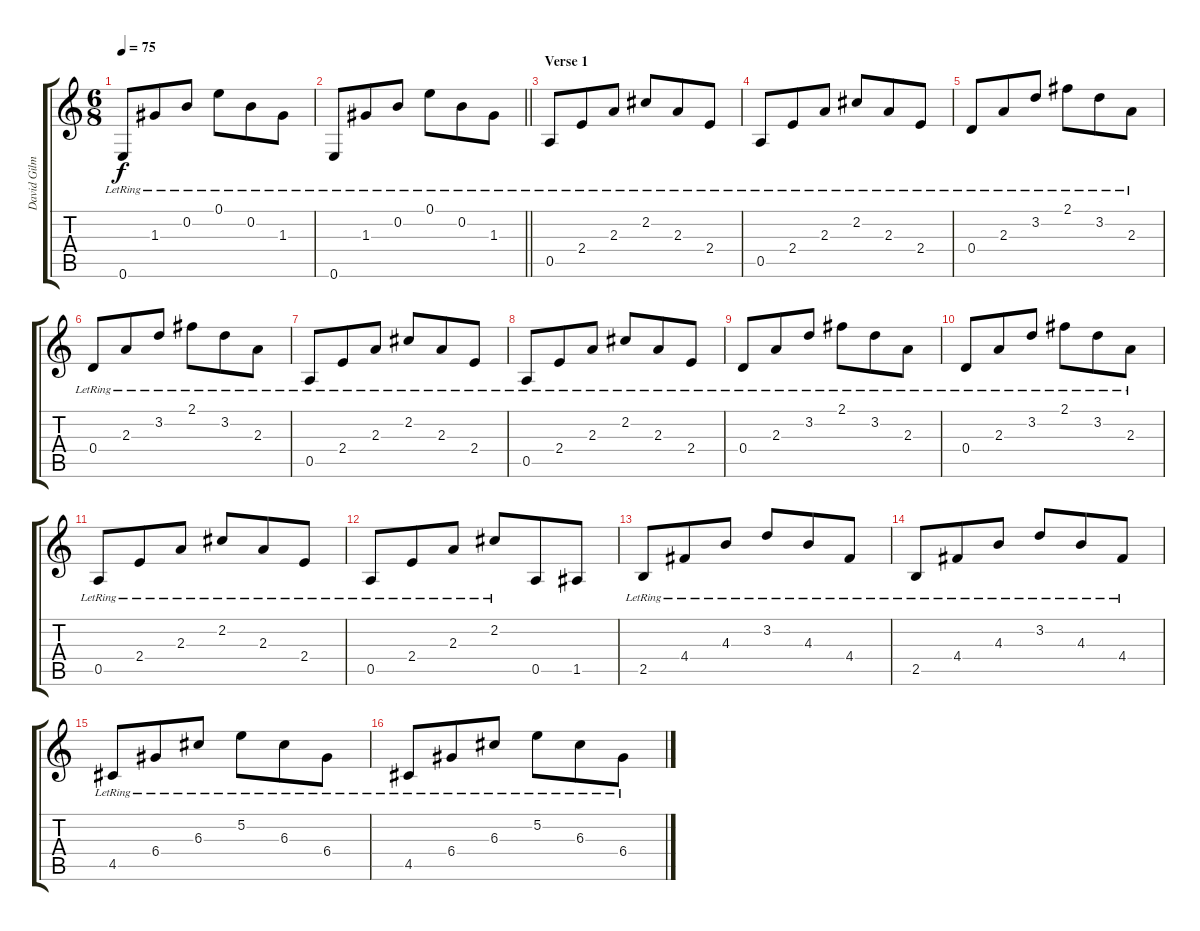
\track ("David Gilmour (Guitar)" "David Gilm") {instrument distortionguitar}
\staff {score tabs}
\tuning (E4 B3 G3 D3 A2 E2) {hide}
\ts (6 8)
\tempo 75
\clef g2
\ks c
0.6{lr}.8{dy f} 1.3{lr}.8 0.2{lr}.8 0.1{lr}.8 0.2{lr}.8 1.3{lr}.8 |
\barLineRight lightlight
0.6{lr}.8 1.3{lr}.8 0.2{lr}.8 0.1{lr}.8 0.2{lr}.8 1.3{lr}.8 |
\section ("" "Verse 1")
0.5{lr}.8 2.4{lr}.8 2.3{lr}.8 2.2{lr}.8 2.3{lr}.8 2.4{lr}.8 |
0.5{lr}.8 2.4{lr}.8 2.3{lr}.8 2.2{lr}.8 2.3{lr}.8 2.4{lr}.8 |
0.4{lr}.8 2.3{lr}.8 3.2{lr}.8 2.1{lr}.8 3.2{lr}.8 2.3{lr}.8 |
0.4{lr}.8 2.3{lr}.8 3.2{lr}.8 2.1{lr}.8 3.2{lr}.8 2.3{lr}.8 |
0.5{lr}.8 2.4{lr}.8 2.3{lr}.8 2.2{lr}.8 2.3{lr}.8 2.4{lr}.8 |
0.5{lr}.8 2.4{lr}.8 2.3{lr}.8 2.2{lr}.8 2.3{lr}.8 2.4{lr}.8 |
0.4{lr}.8 2.3{lr}.8 3.2{lr}.8 2.1{lr}.8 3.2{lr}.8 2.3{lr}.8 |
0.4{lr}.8 2.3{lr}.8 3.2{lr}.8 2.1{lr}.8 3.2{lr}.8 2.3{lr}.8 |
0.5{lr}.8 2.4{lr}.8 2.3{lr}.8 2.2{lr}.8 2.3{lr}.8 2.4{lr}.8 |
0.5{lr}.8 2.4{lr}.8 2.3{lr}.8 2.2{lr}.8 0.5.8 1.5.8 |
2.5{lr}.8 4.4{lr}.8 4.3{lr}.8 3.2{lr}.8 4.3{lr}.8 4.4{lr}.8 |
2.5{lr}.8 4.4{lr}.8 4.3{lr}.8 3.2{lr}.8 4.3{lr}.8 4.4{lr}.8 |
4.5{lr}.8 6.4{lr}.8 6.3{lr}.8 5.2{lr}.8 6.3{lr}.8 6.4{lr}.8 |
4.5{lr}.8 6.4{lr}.8 6.3{lr}.8 5.2{lr}.8 6.3{lr}.8 6.4{lr}.8
